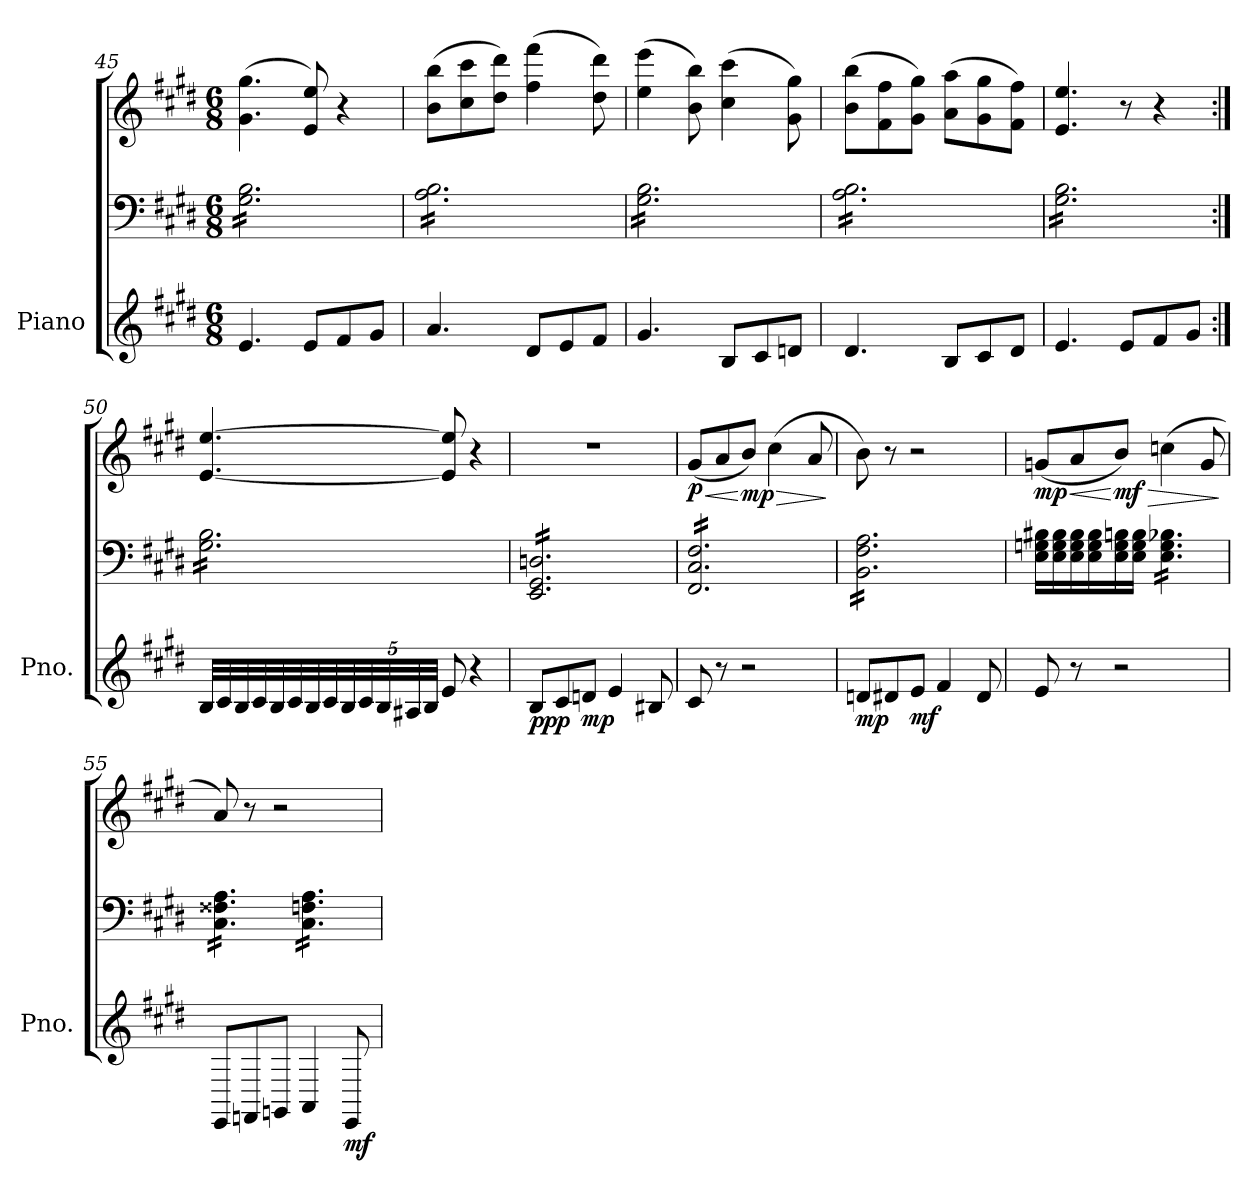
**kern	**kern	**kern	**dynam
*part1	*part1	*part1	*part1
*staff3	*staff2	*staff1	*staff1/2/3
*I"Piano	*	*	*
*I'Pno.	*	*	*
*clefG2	*clefF4	*clefG2	*
*k[f#c#g#d#]	*k[f#c#g#d#]	*k[f#c#g#d#]	*
*M6/8	*M6/8	*M6/8	*
=45	=45	=45	=45
*	*tremolo	*	*
4.e/	16G#\ 16B\LL	(>4.g#\ 4.gg#\	.
.	16G#\ 16B\	.	.
.	16G#\ 16B\	.	.
.	16G#\ 16B\	.	.
.	16G#\ 16B\	.	.
.	16G#\ 16B\	.	.
8e/L	16G#\ 16B\	8e/ 8ee/)	.
.	16G#\ 16B\	.	.
8f#/	16G#\ 16B\	4r	.
.	16G#\ 16B\	.	.
8g#/J	16G#\ 16B\	.	.
.	16G#\ 16B\JJ	.	.
=46	=46	=46	=46
4.a/	16A\ 16B\LL	(>8b\ 8bb\L	.
.	16A\ 16B\	.	.
.	16A\ 16B\	8cc#\ 8ccc#\	.
.	16A\ 16B\	.	.
.	16A\ 16B\	8dd#\ 8ddd#\J)	.
.	16A\ 16B\	.	.
8d#/L	16A\ 16B\	(>4ff#\ 4fff#\	.
.	16A\ 16B\	.	.
8e/	16A\ 16B\	.	.
.	16A\ 16B\	.	.
8f#/J	16A\ 16B\	8dd#\ 8ddd#\)	.
.	16A\ 16B\JJ	.	.
!!LO:LB:g=z
=47	=47	=47	=47
4.g#/	16G#\ 16B\LL	(>4ee\ 4eee\	.
.	16G#\ 16B\	.	.
.	16G#\ 16B\	.	.
.	16G#\ 16B\	.	.
.	16G#\ 16B\	8b\ 8bb\)	.
.	16G#\ 16B\	.	.
8B/L	16G#\ 16B\	(>4cc#\ 4ccc#\	.
.	16G#\ 16B\	.	.
8c#/	16G#\ 16B\	.	.
.	16G#\ 16B\	.	.
8dn/J	16G#\ 16B\	8g#\ 8gg#\)	.
.	16G#\ 16B\JJ	.	.
=48	=48	=48	=48
4.d#/	16A\ 16B\LL	(>8b\ 8bb\L	.
.	16A\ 16B\	.	.
.	16A\ 16B\	8f#\ 8ff#\	.
.	16A\ 16B\	.	.
.	16A\ 16B\	8g#\ 8gg#\J)	.
.	16A\ 16B\	.	.
8B/L	16A\ 16B\	(>8a\ 8aa\L	.
.	16A\ 16B\	.	.
8c#/	16A\ 16B\	8g#\ 8gg#\	.
.	16A\ 16B\	.	.
8d#/J	16A\ 16B\	8f#\ 8ff#\J)	.
.	16A\ 16B\JJ	.	.
=49	=49	=49	=49
4.e/	16G#\ 16B\LL	4.e/ 4.ee/	.
.	16G#\ 16B\	.	.
.	16G#\ 16B\	.	.
.	16G#\ 16B\	.	.
.	16G#\ 16B\	.	.
.	16G#\ 16B\	.	.
8e/L	16G#\ 16B\	8r	.
.	16G#\ 16B\	.	.
8f#/	16G#\ 16B\	4r	.
.	16G#\ 16B\	.	.
8g#/J	16G#\ 16B\	.	.
.	16G#\ 16B\JJ	.	.
=50:|!	=50:|!	=50:|!	=50:|!
32B/LLL	16G#\ 16B\LL	[4.e/ [4.ee/	.
32c#/	.	.	.
32B/	16G#\ 16B\	.	.
32c#/	.	.	.
32B/	16G#\ 16B\	.	.
32c#/	.	.	.
32B/	16G#\ 16B\	.	.
32c#/	.	.	.
*Xbrackettup	*	*	*
40B/	16G#\ 16B\	.	.
40c#/	.	.	.
40B/	.	.	.
.	16G#\ 16B\	.	.
40A#X/	.	.	.
40B/JJJ	.	.	.
8e/	16G#\ 16B\	8e/] 8ee/]	.
.	16G#\ 16B\	.	.
4r	16G#\ 16B\	4r	.
.	16G#\ 16B\	.	.
.	16G#\ 16B\	.	.
.	16G#\ 16B\JJ	.	.
=51	=51	=51	=51
!	!	!	!LO:DY:b=3
!	!	!	!LO:DY:n=1:b=2
8B/L	16EE/ 16GG#/ 16Dn/LL	2.r	p pp
.	16EE/ 16GG#/ 16Dn/	.	.
8c#/	16EE/ 16GG#/ 16Dn/	.	.
.	16EE/ 16GG#/ 16Dn/	.	.
!	!	!	!LO:DY:n=2:b=3
8dn/J	16EE/ 16GG#/ 16Dn/	.	mp
.	16EE/ 16GG#/ 16Dn/	.	.
4e/	16EE/ 16GG#/ 16Dn/	.	.
.	16EE/ 16GG#/ 16Dn/	.	.
.	16EE/ 16GG#/ 16Dn/	.	.
.	16EE/ 16GG#/ 16Dn/	.	.
8B#X/	16EE/ 16GG#/ 16Dn/	.	.
.	16EE/ 16GG#/ 16Dn/JJ	.	.
=52	=52	=52	=52
!	!	!	!LO:HP:b
!	!	!	!LO:DY:n=1:b
8c#/	16FF#/ 16C#/ 16F#/LL	(<8g#/L	< p
.	16FF#/ 16C#/ 16F#/	.	.
8r	16FF#/ 16C#/ 16F#/	8a/	.
.	16FF#/ 16C#/ 16F#/	.	.
!	!	!	!LO:HP:n=1:b
!	!	!	!LO:DY:n=2:b
2r	16FF#/ 16C#/ 16F#/	8b/J)	[ > mp
.	16FF#/ 16C#/ 16F#/	.	.
.	16FF#/ 16C#/ 16F#/	(>4cc#\	.
.	16FF#/ 16C#/ 16F#/	.	.
.	16FF#/ 16C#/ 16F#/	.	.
.	16FF#/ 16C#/ 16F#/	.	.
.	16FF#/ 16C#/ 16F#/	8a/	.
.	16FF#/ 16C#/ 16F#/JJ	.	.
.	.	.	]
!!LO:PB:g=z
=53	=53	=53	=53
!	!	!	!LO:DY:b=3
8dn/L	16BB\ 16F#\ 16A\LL	8b\)	mp
.	16BB\ 16F#\ 16A\	.	.
8d#X/	16BB\ 16F#\ 16A\	8r	.
.	16BB\ 16F#\ 16A\	.	.
!	!	!	!LO:DY:b=3
8e/J	16BB\ 16F#\ 16A\	2r	mf
.	16BB\ 16F#\ 16A\	.	.
4f#/	16BB\ 16F#\ 16A\	.	.
.	16BB\ 16F#\ 16A\	.	.
.	16BB\ 16F#\ 16A\	.	.
.	16BB\ 16F#\ 16A\	.	.
8d#/	16BB\ 16F#\ 16A\	.	.
.	16BB\ 16F#\ 16A\JJ	.	.
*	*Xtremolo	*	*
=54	=54	=54	=54
!	!	!	!LO:HP:b
!	!	!	!LO:DY:n=1:b
8e/	16E\ 16Gn\ 16B#X\LL	(<8gn/L	< mp
.	16E\ 16G\ 16B#\	.	.
8r	16E\ 16G\ 16B#\	8a/	.
.	16E\ 16G\ 16B#\	.	.
!	!	!	!LO:HP:n=1:b
!	!	!	!LO:DY:n=2:b
2r	16E\ 16G\ 16Bn\	8b/J)	[ > mf
.	16E\ 16G\ 16B\JJ	.	.
*	*tremolo	*	*
.	16E\ 16G\ 16B-X\LL	(>4ccn\	.
.	16E\ 16G\ 16B-X\	.	.
.	16E\ 16G\ 16B-X\	.	.
.	16E\ 16G\ 16B-X\	.	.
.	16E\ 16G\ 16B-X\	8g/	.
.	16E\ 16G\ 16B-X\JJ	.	.
.	.	.	]
=55	=55	=55	=55
8EE/L	16C#\ 16F##X\ 16A\LL	8a/)	.
.	16C#\ 16F##X\ 16A\	.	.
8FFn/	16C#\ 16F##X\ 16A\	8r	.
.	16C#\ 16F##X\ 16A\	.	.
8GGn/J	16C#\ 16F##X\ 16A\	2r	.
.	16C#\ 16F##X\ 16A\JJ	.	.
4AA/	16C#\ 16Fn\ 16A\LL	.	.
.	16C#\ 16Fn\ 16A\	.	.
.	16C#\ 16Fn\ 16A\	.	.
.	16C#\ 16Fn\ 16A\	.	.
!	!	!	!LO:DY:b=3
8EE/	16C#\ 16Fn\ 16A\	.	mf
.	16C#\ 16Fn\ 16A\JJ	.	.
*	*Xtremolo	*	*
=	=	=	=
*-	*-	*-	*-
